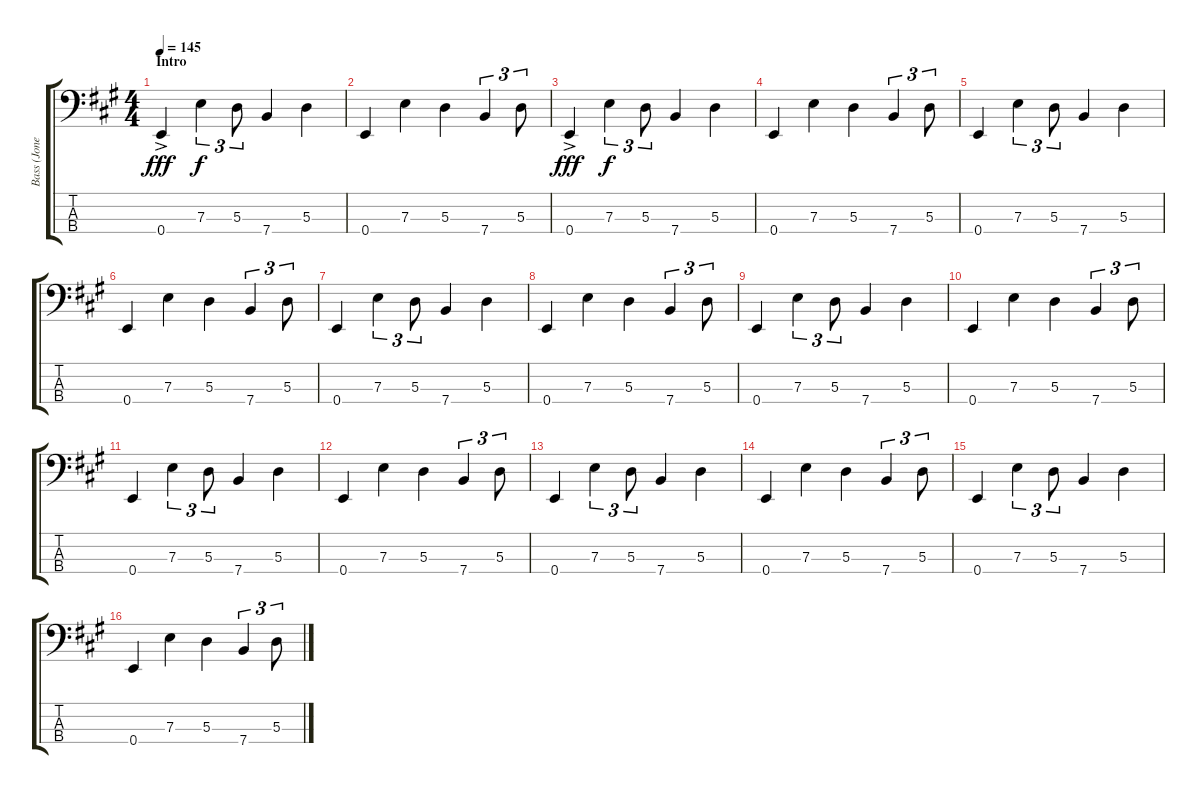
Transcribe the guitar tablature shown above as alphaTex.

\track ("Bass (Jones)" "Bass (Jone") {instrument electricbassfinger}
\staff {score tabs}
\tuning (G2 D2 A1 E1) {hide}
\ts (4 4)
\section ("" "Intro")
\tempo 145
\clef f4
\ks a
0.4{ac}.4{dy fff instrument electricbassfinger} 7.3.4{tu (3 2) dy f} 5.3.8{tu (3 2)} 7.4.4 5.3.4 |
0.4.4 7.3.4 5.3.4 7.4.4{tu (3 2)} 5.3.8{tu (3 2)} |
0.4{ac}.4{dy fff} 7.3.4{tu (3 2) dy f} 5.3.8{tu (3 2)} 7.4.4 5.3.4 |
0.4.4 7.3.4 5.3.4 7.4.4{tu (3 2)} 5.3.8{tu (3 2)} |
0.4.4 7.3.4{tu (3 2)} 5.3.8{tu (3 2)} 7.4.4 5.3.4 |
0.4.4 7.3.4 5.3.4 7.4.4{tu (3 2)} 5.3.8{tu (3 2)} |
0.4.4 7.3.4{tu (3 2)} 5.3.8{tu (3 2)} 7.4.4 5.3.4 |
0.4.4 7.3.4 5.3.4 7.4.4{tu (3 2)} 5.3.8{tu (3 2)} |
0.4.4 7.3.4{tu (3 2)} 5.3.8{tu (3 2)} 7.4.4 5.3.4 |
0.4.4 7.3.4 5.3.4 7.4.4{tu (3 2)} 5.3.8{tu (3 2)} |
0.4.4 7.3.4{tu (3 2)} 5.3.8{tu (3 2)} 7.4.4 5.3.4 |
0.4.4 7.3.4 5.3.4 7.4.4{tu (3 2)} 5.3.8{tu (3 2)} |
0.4.4 7.3.4{tu (3 2)} 5.3.8{tu (3 2)} 7.4.4 5.3.4 |
0.4.4 7.3.4 5.3.4 7.4.4{tu (3 2)} 5.3.8{tu (3 2)} |
0.4.4 7.3.4{tu (3 2)} 5.3.8{tu (3 2)} 7.4.4 5.3.4 |
0.4.4 7.3.4 5.3.4 7.4.4{tu (3 2)} 5.3.8{tu (3 2)}
